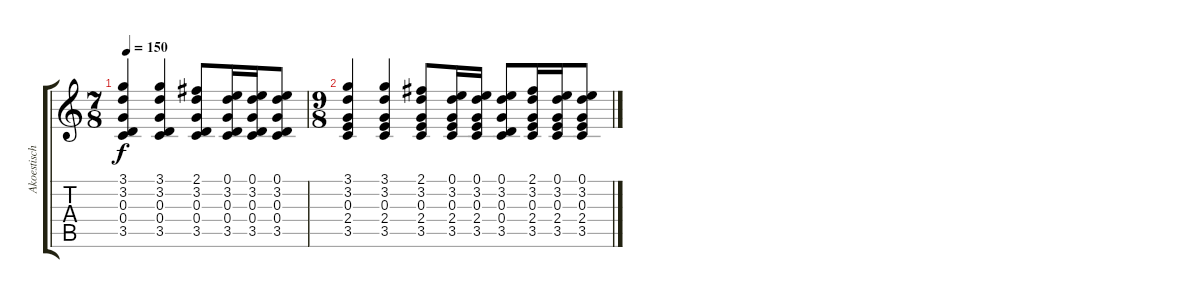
\track ("Akoestische gitaar" "Akoestisch") {instrument acousticguitarsteel}
\staff {score tabs}
\tuning (E4 B3 G3 D3 A2 E2) {hide}
\ts (7 8)
\tempo 150
\clef g2
\ks c
(3.1 3.2 0.3 0.4 3.5).4{dy f} (3.1 3.2 0.3 0.4 3.5).4 (2.1 3.2 0.3 0.4 3.5).8 (0.1 3.2 0.3 0.4 3.5).16 (0.1 3.2 0.3 0.4 3.5).16 (0.1 3.2 0.3 0.4 3.5).8 |
\ts (9 8)
(3.1 3.2 0.3 2.4 3.5).4 (3.1 3.2 0.3 2.4 3.5).4 (2.1 3.2 0.3 2.4 3.5).8 (0.1 3.2 0.3 2.4 3.5).16 (0.1 3.2 0.3 2.4 3.5).16 (0.1 3.2 0.3 0.4 3.5).8 (2.1 3.2 0.3 2.4 3.5).16 (0.1 3.2 0.3 2.4 3.5).16 (0.1 3.2 0.3 2.4 3.5).8
